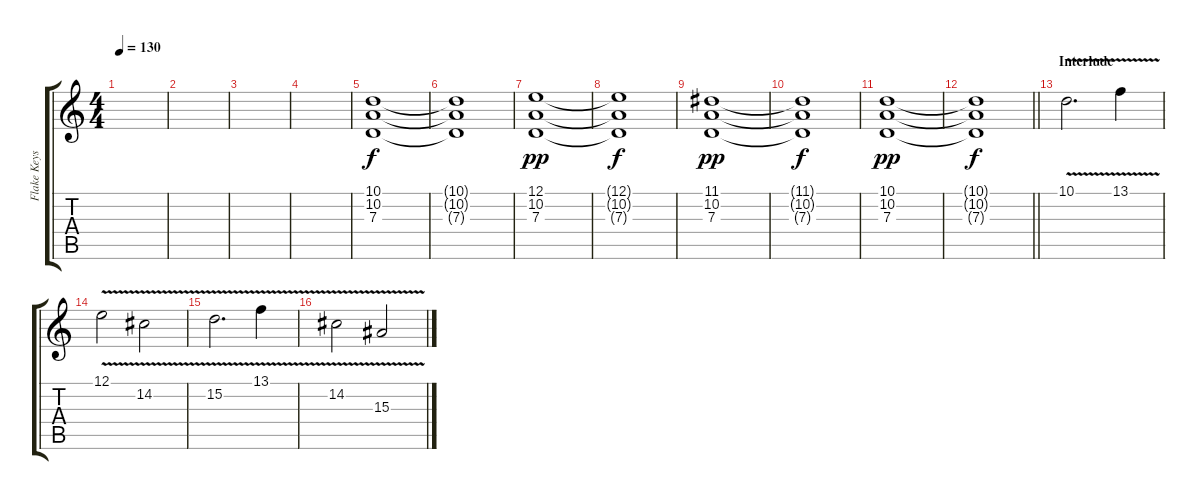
\track ("Flake Keys 2" "Flake Keys") {instrument voiceoohs}
\staff {score tabs}
\tuning (E4 B3 G3 D3 A2 E2) {hide}
\ts (4 4)
\tempo 130
\clef g2
\ks c
|
|
|
|
(10.1 10.2 7.3).1 |
(10.1{t} 10.2{t} 7.3{t}).1{dy f} |
(12.1 10.2 7.3).1{dy pp} |
(12.1{t} 10.2{t} 7.3{t}).1{dy f} |
(11.1 10.2 7.3).1{dy pp} |
(11.1{t} 10.2{t} 7.3{t}).1{dy f} |
(10.1 10.2 7.3).1{dy pp} |
\barLineRight lightlight
(10.1{t} 10.2{t} 7.3{t}).1{dy f} |
\section ("" "Interlude")
10.1{v}.2{d volume 13 instrument fx7echoes} 13.1{v}.4 |
12.1{v}.2 14.2{v}.2 |
15.2{v}.2{d} 13.1{v}.4 |
14.2{v}.2 15.3{v}.2
